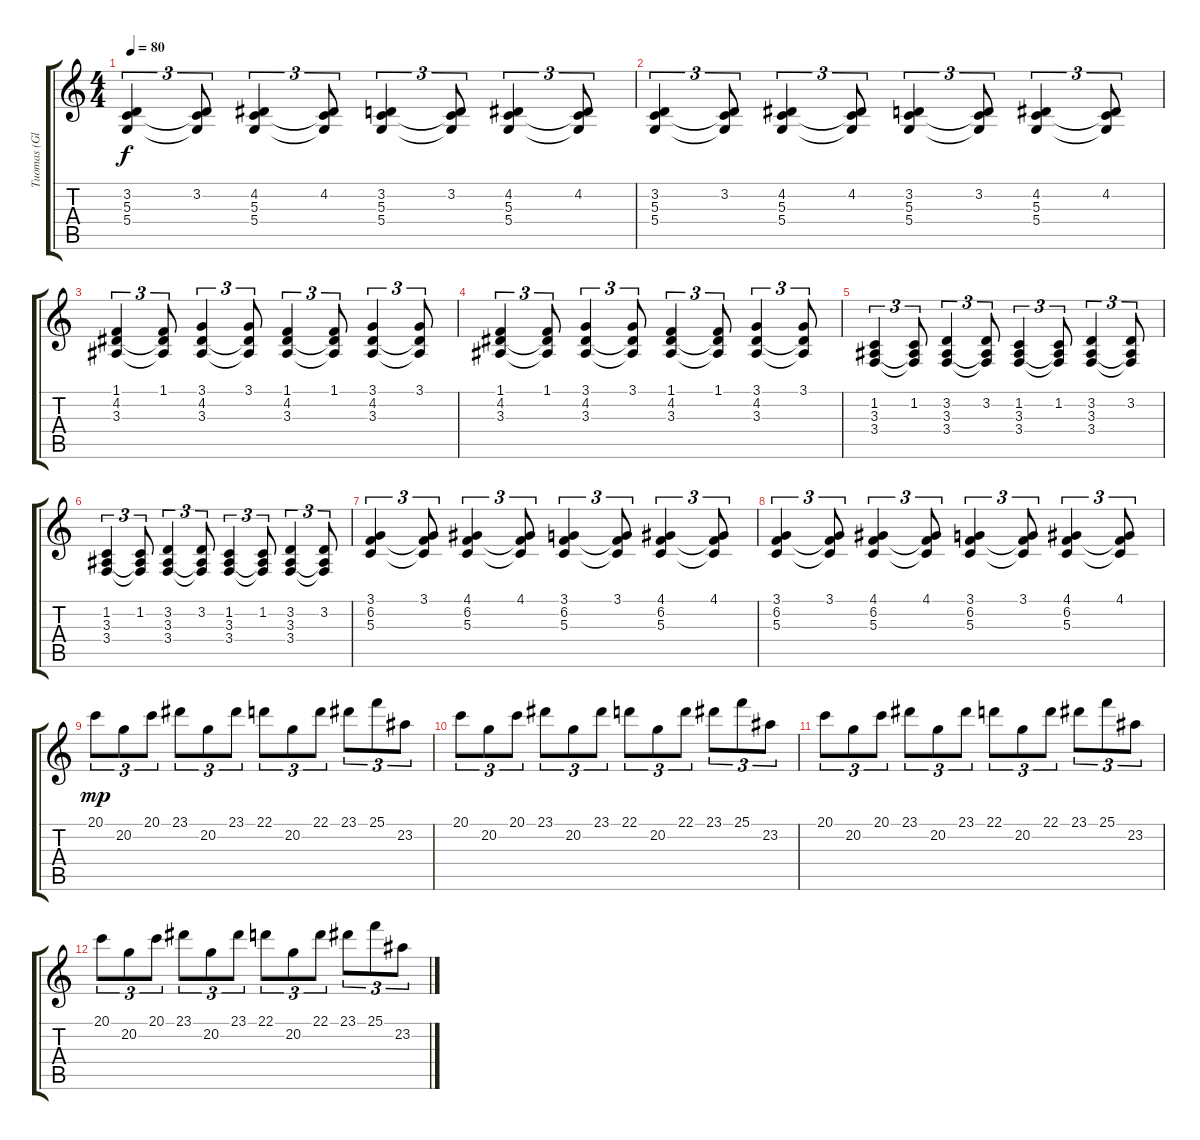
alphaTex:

\track ("Tuomas (Glocken RH)" "Tuomas (Gl") {instrument celesta}
\staff {score tabs}
\tuning (E4 B3 G3 D3 A2 E2) {hide}
\ts (4 4)
\tempo 80
\clef g2
\ks c
(3.2 5.3 5.4).4{tu (3 2) dy f} (3.2 5.3{t} 5.4{t}).8{tu (3 2)} (4.2 5.3 5.4).4{tu (3 2)} (4.2 5.3{t} 5.4{t}).8{tu (3 2)} (3.2 5.3 5.4).4{tu (3 2)} (3.2 5.3{t} 5.4{t}).8{tu (3 2)} (4.2 5.3 5.4).4{tu (3 2)} (4.2 5.3{t} 5.4{t}).8{tu (3 2)} |
(3.2 5.3 5.4).4{tu (3 2)} (3.2 5.3{t} 5.4{t}).8{tu (3 2)} (4.2 5.3 5.4).4{tu (3 2)} (4.2 5.3{t} 5.4{t}).8{tu (3 2)} (3.2 5.3 5.4).4{tu (3 2)} (3.2 5.3{t} 5.4{t}).8{tu (3 2)} (4.2 5.3 5.4).4{tu (3 2)} (4.2 5.3{t} 5.4{t}).8{tu (3 2)} |
(1.1 4.2 3.3).4{tu (3 2)} (1.1 4.2{t} 3.3{t}).8{tu (3 2)} (3.1 4.2 3.3).4{tu (3 2)} (3.1 4.2{t} 3.3{t}).8{tu (3 2)} (1.1 4.2 3.3).4{tu (3 2)} (1.1 4.2{t} 3.3{t}).8{tu (3 2)} (3.1 4.2 3.3).4{tu (3 2)} (3.1 4.2{t} 3.3{t}).8{tu (3 2)} |
(1.1 4.2 3.3).4{tu (3 2)} (1.1 4.2{t} 3.3{t}).8{tu (3 2)} (3.1 4.2 3.3).4{tu (3 2)} (3.1 4.2{t} 3.3{t}).8{tu (3 2)} (1.1 4.2 3.3).4{tu (3 2)} (1.1 4.2{t} 3.3{t}).8{tu (3 2)} (3.1 4.2 3.3).4{tu (3 2)} (3.1 4.2{t} 3.3{t}).8{tu (3 2)} |
(1.2 3.3 3.4).4{tu (3 2)} (1.2 3.3{t} 3.4{t}).8{tu (3 2)} (3.2 3.3 3.4).4{tu (3 2)} (3.2 3.3{t} 3.4{t}).8{tu (3 2)} (1.2 3.3 3.4).4{tu (3 2)} (1.2 3.3{t} 3.4{t}).8{tu (3 2)} (3.2 3.3 3.4).4{tu (3 2)} (3.2 3.3{t} 3.4{t}).8{tu (3 2)} |
(1.2 3.3 3.4).4{tu (3 2)} (1.2 3.3{t} 3.4{t}).8{tu (3 2)} (3.2 3.3 3.4).4{tu (3 2)} (3.2 3.3{t} 3.4{t}).8{tu (3 2)} (1.2 3.3 3.4).4{tu (3 2)} (1.2 3.3{t} 3.4{t}).8{tu (3 2)} (3.2 3.3 3.4).4{tu (3 2)} (3.2 3.3{t} 3.4{t}).8{tu (3 2)} |
(3.1 6.2 5.3).4{tu (3 2)} (3.1 6.2{t} 5.3{t}).8{tu (3 2)} (4.1 6.2 5.3).4{tu (3 2)} (4.1 6.2{t} 5.3{t}).8{tu (3 2)} (3.1 6.2 5.3).4{tu (3 2)} (3.1 6.2{t} 5.3{t}).8{tu (3 2)} (4.1 6.2 5.3).4{tu (3 2)} (4.1 6.2{t} 5.3{t}).8{tu (3 2)} |
(3.1 6.2 5.3).4{tu (3 2)} (3.1 6.2{t} 5.3{t}).8{tu (3 2)} (4.1 6.2 5.3).4{tu (3 2)} (4.1 6.2{t} 5.3{t}).8{tu (3 2)} (3.1 6.2 5.3).4{tu (3 2)} (3.1 6.2{t} 5.3{t}).8{tu (3 2)} (4.1 6.2 5.3).4{tu (3 2)} (4.1 6.2{t} 5.3{t}).8{tu (3 2)} |
20.1.8{tu (3 2) dy mp} 20.2.8{tu (3 2)} 20.1.8{tu (3 2)} 23.1.8{tu (3 2)} 20.2.8{tu (3 2)} 23.1.8{tu (3 2)} 22.1.8{tu (3 2)} 20.2.8{tu (3 2)} 22.1.8{tu (3 2)} 23.1.8{tu (3 2)} 25.1.8{tu (3 2)} 23.2.8{tu (3 2)} |
20.1.8{tu (3 2)} 20.2.8{tu (3 2)} 20.1.8{tu (3 2)} 23.1.8{tu (3 2)} 20.2.8{tu (3 2)} 23.1.8{tu (3 2)} 22.1.8{tu (3 2)} 20.2.8{tu (3 2)} 22.1.8{tu (3 2)} 23.1.8{tu (3 2)} 25.1.8{tu (3 2)} 23.2.8{tu (3 2)} |
20.1.8{tu (3 2)} 20.2.8{tu (3 2)} 20.1.8{tu (3 2)} 23.1.8{tu (3 2)} 20.2.8{tu (3 2)} 23.1.8{tu (3 2)} 22.1.8{tu (3 2)} 20.2.8{tu (3 2)} 22.1.8{tu (3 2)} 23.1.8{tu (3 2)} 25.1.8{tu (3 2)} 23.2.8{tu (3 2)} |
20.1.8{tu (3 2)} 20.2.8{tu (3 2)} 20.1.8{tu (3 2)} 23.1.8{tu (3 2)} 20.2.8{tu (3 2)} 23.1.8{tu (3 2)} 22.1.8{tu (3 2)} 20.2.8{tu (3 2)} 22.1.8{tu (3 2)} 23.1.8{tu (3 2)} 25.1.8{tu (3 2)} 23.2.8{tu (3 2)}
